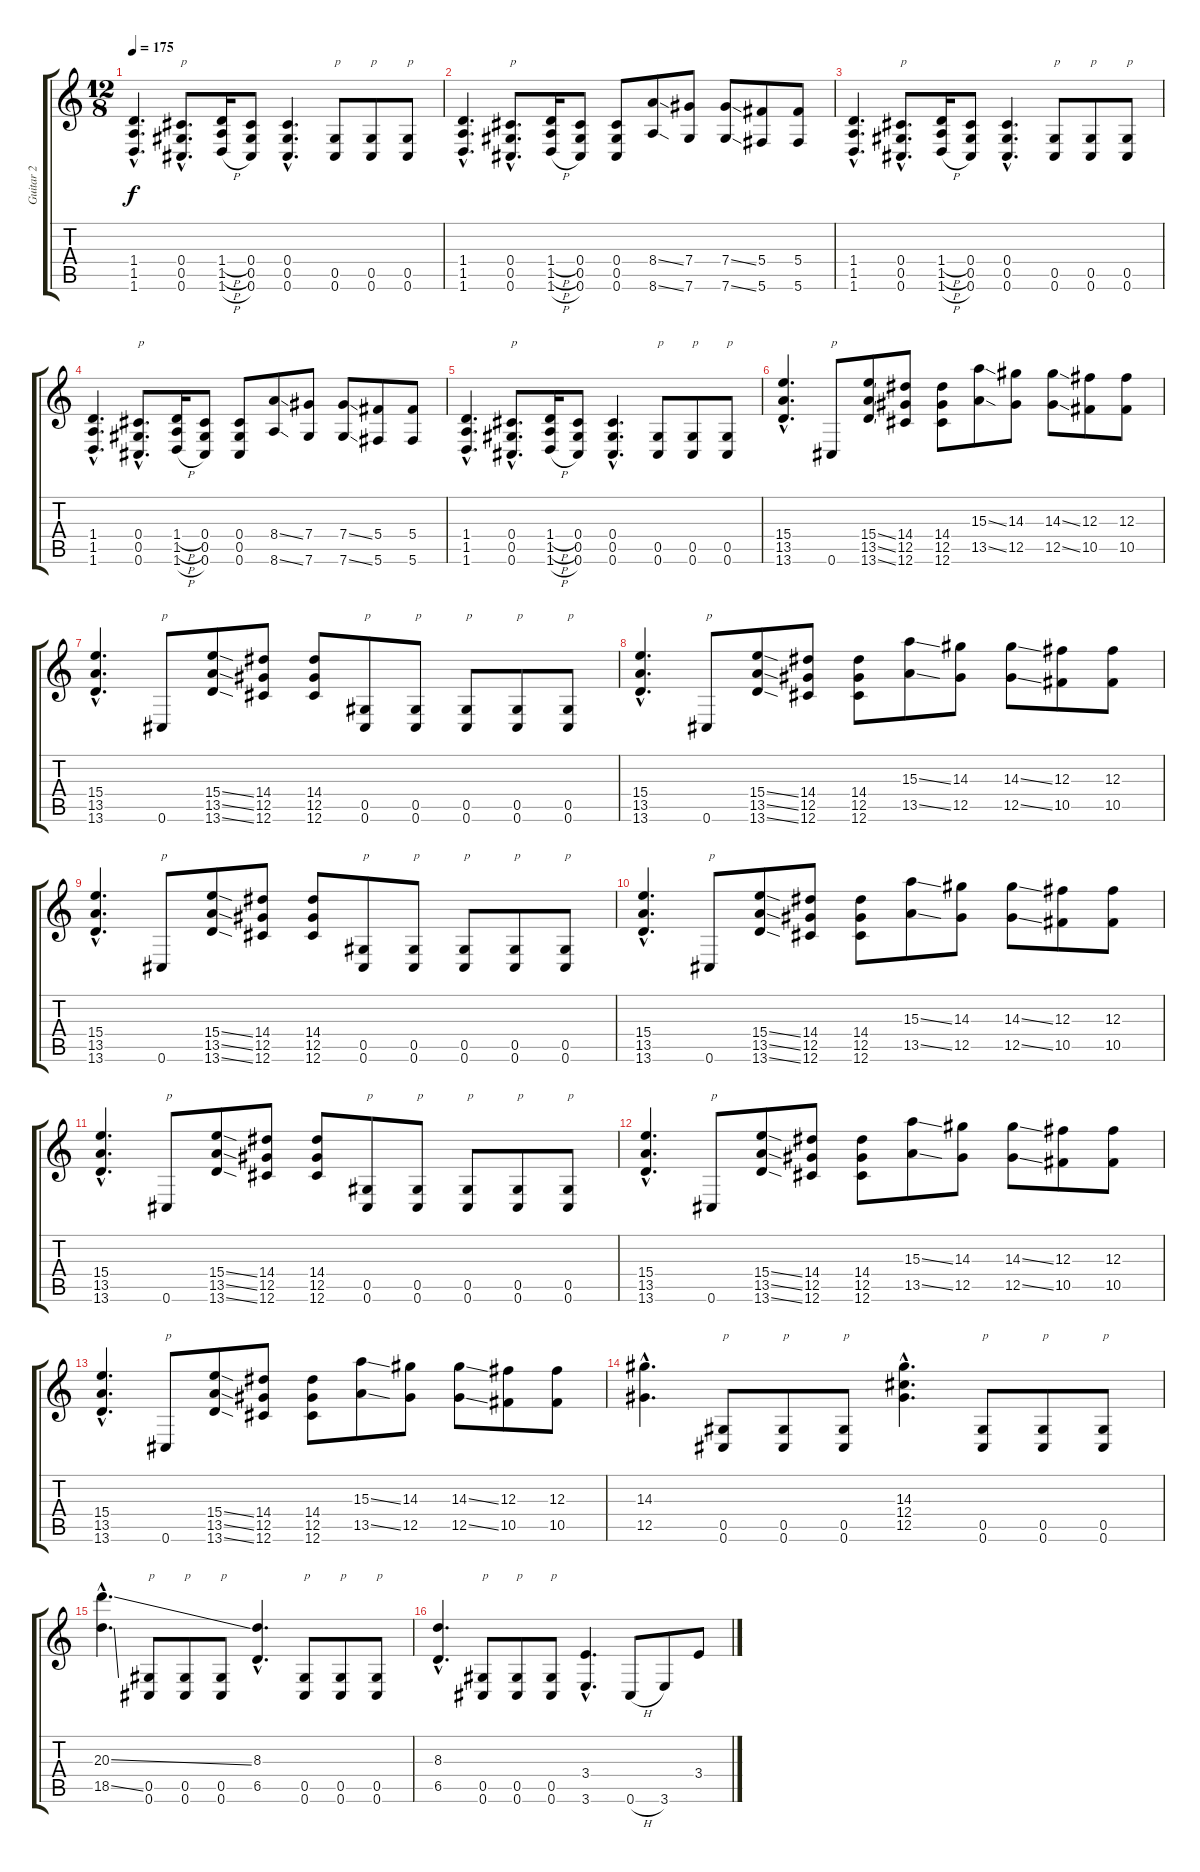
\track ("Guitar 2" "Guitar 2") {instrument distortionguitar}
\staff {score tabs}
\tuning (Eb4 Bb3 Gb3 Db3 Ab2 Db2) {hide}
\ts (12 8)
\tempo 175
\clef g2
\ks c
(1.4{hac} 1.5{hac} 1.6{hac}).4{d dy f} (0.4{hac} 0.5{hac} 0.6{hac}).8{d txt "p"} (1.4{h} 1.5{h} 1.6{h}).16 (0.4 0.5 0.6).8 (0.4{hac} 0.5{hac} 0.6{hac}).4{d} (0.5 0.6).8{txt "p"} (0.5 0.6).8{txt "p"} (0.5 0.6).8{txt "p"} |
(1.4{hac} 1.5{hac} 1.6{hac}).4{d} (0.4{hac} 0.5{hac} 0.6{hac}).8{d txt "p"} (1.4{h} 1.5{h} 1.6{h}).16 (0.4 0.5 0.6).8 (0.4 0.5 0.6).8 (8.4{ss} 8.6{ss}).8 (7.4 7.6).8 (7.4{ss} 7.6{ss}).8 (5.4 5.6).8 (5.4 5.6).8 |
(1.4{hac} 1.5{hac} 1.6{hac}).4{d} (0.4{hac} 0.5{hac} 0.6{hac}).8{d txt "p"} (1.4{h} 1.5{h} 1.6{h}).16 (0.4 0.5 0.6).8 (0.4{hac} 0.5{hac} 0.6{hac}).4{d} (0.5 0.6).8{txt "p"} (0.5 0.6).8{txt "p"} (0.5 0.6).8{txt "p"} |
(1.4{hac} 1.5{hac} 1.6{hac}).4{d} (0.4{hac} 0.5{hac} 0.6{hac}).8{d txt "p"} (1.4{h} 1.5{h} 1.6{h}).16 (0.4 0.5 0.6).8 (0.4 0.5 0.6).8 (8.4{ss} 8.6{ss}).8 (7.4 7.6).8 (7.4{ss} 7.6{ss}).8 (5.4 5.6).8 (5.4 5.6).8 |
(1.4{hac} 1.5{hac} 1.6{hac}).4{d} (0.4{hac} 0.5{hac} 0.6{hac}).8{d txt "p"} (1.4{h} 1.5{h} 1.6{h}).16 (0.4 0.5 0.6).8 (0.4{hac} 0.5{hac} 0.6{hac}).4{d} (0.5 0.6).8{txt "p"} (0.5 0.6).8{txt "p"} (0.5 0.6).8{txt "p"} |
(15.4{hac} 13.5{hac} 13.6{hac}).4{d} 0.6.8{txt "p"} (15.4{ss} 13.5{ss} 13.6{ss}).8 (14.4 12.5 12.6).8 (14.4 12.5 12.6).8 (15.3{ss} 13.5{ss}).8 (14.3 12.5).8 (14.3{ss} 12.5{ss}).8 (12.3 10.5).8 (12.3 10.5).8 |
(15.4{hac} 13.5{hac} 13.6{hac}).4{d} 0.6.8{txt "p"} (15.4{ss} 13.5{ss} 13.6{ss}).8 (14.4 12.5 12.6).8 (14.4 12.5 12.6).8 (0.5 0.6).8{txt "p"} (0.5 0.6).8{txt "p"} (0.5 0.6).8{txt "p"} (0.5 0.6).8{txt "p"} (0.5 0.6).8{txt "p"} |
(15.4{hac} 13.5{hac} 13.6{hac}).4{d} 0.6.8{txt "p"} (15.4{ss} 13.5{ss} 13.6{ss}).8 (14.4 12.5 12.6).8 (14.4 12.5 12.6).8 (15.3{ss} 13.5{ss}).8 (14.3 12.5).8 (14.3{ss} 12.5{ss}).8 (12.3 10.5).8 (12.3 10.5).8 |
(15.4{hac} 13.5{hac} 13.6{hac}).4{d} 0.6.8{txt "p"} (15.4{ss} 13.5{ss} 13.6{ss}).8 (14.4 12.5 12.6).8 (14.4 12.5 12.6).8 (0.5 0.6).8{txt "p"} (0.5 0.6).8{txt "p"} (0.5 0.6).8{txt "p"} (0.5 0.6).8{txt "p"} (0.5 0.6).8{txt "p"} |
(15.4{hac} 13.5{hac} 13.6{hac}).4{d} 0.6.8{txt "p"} (15.4{ss} 13.5{ss} 13.6{ss}).8 (14.4 12.5 12.6).8 (14.4 12.5 12.6).8 (15.3{ss} 13.5{ss}).8 (14.3 12.5).8 (14.3{ss} 12.5{ss}).8 (12.3 10.5).8 (12.3 10.5).8 |
(15.4{hac} 13.5{hac} 13.6{hac}).4{d} 0.6.8{txt "p"} (15.4{ss} 13.5{ss} 13.6{ss}).8 (14.4 12.5 12.6).8 (14.4 12.5 12.6).8 (0.5 0.6).8{txt "p"} (0.5 0.6).8{txt "p"} (0.5 0.6).8{txt "p"} (0.5 0.6).8{txt "p"} (0.5 0.6).8{txt "p"} |
(15.4{hac} 13.5{hac} 13.6{hac}).4{d} 0.6.8{txt "p"} (15.4{ss} 13.5{ss} 13.6{ss}).8 (14.4 12.5 12.6).8 (14.4 12.5 12.6).8 (15.3{ss} 13.5{ss}).8 (14.3 12.5).8 (14.3{ss} 12.5{ss}).8 (12.3 10.5).8 (12.3 10.5).8 |
(15.4{hac} 13.5{hac} 13.6{hac}).4{d} 0.6.8{txt "p"} (15.4{ss} 13.5{ss} 13.6{ss}).8 (14.4 12.5 12.6).8 (14.4 12.5 12.6).8 (15.3{ss} 13.5{ss}).8 (14.3 12.5).8 (14.3{ss} 12.5{ss}).8 (12.3 10.5).8 (12.3 10.5).8 |
(14.3{hac} 12.5{hac}).4{d} (0.5 0.6).8{txt "p"} (0.5 0.6).8{txt "p"} (0.5 0.6).8{txt "p"} (14.3{hac} 12.4{hac} 12.5{hac}).4{d} (0.5 0.6).8{txt "p"} (0.5 0.6).8{txt "p"} (0.5 0.6).8{txt "p"} |
(20.3{ss hac} 18.5{ss hac}).4{d} (0.5 0.6).8{txt "p"} (0.5 0.6).8{txt "p"} (0.5 0.6).8{txt "p"} (8.3{hac} 6.5{hac}).4{d} (0.5 0.6).8{txt "p"} (0.5 0.6).8{txt "p"} (0.5 0.6).8{txt "p"} |
(8.3{hac} 6.5{hac}).4{d} (0.5 0.6).8{txt "p"} (0.5 0.6).8{txt "p"} (0.5 0.6).8{txt "p"} (3.4{hac} 3.6{hac}).4{d} 0.6{h}.8 3.6.8 3.4{ss}.8
